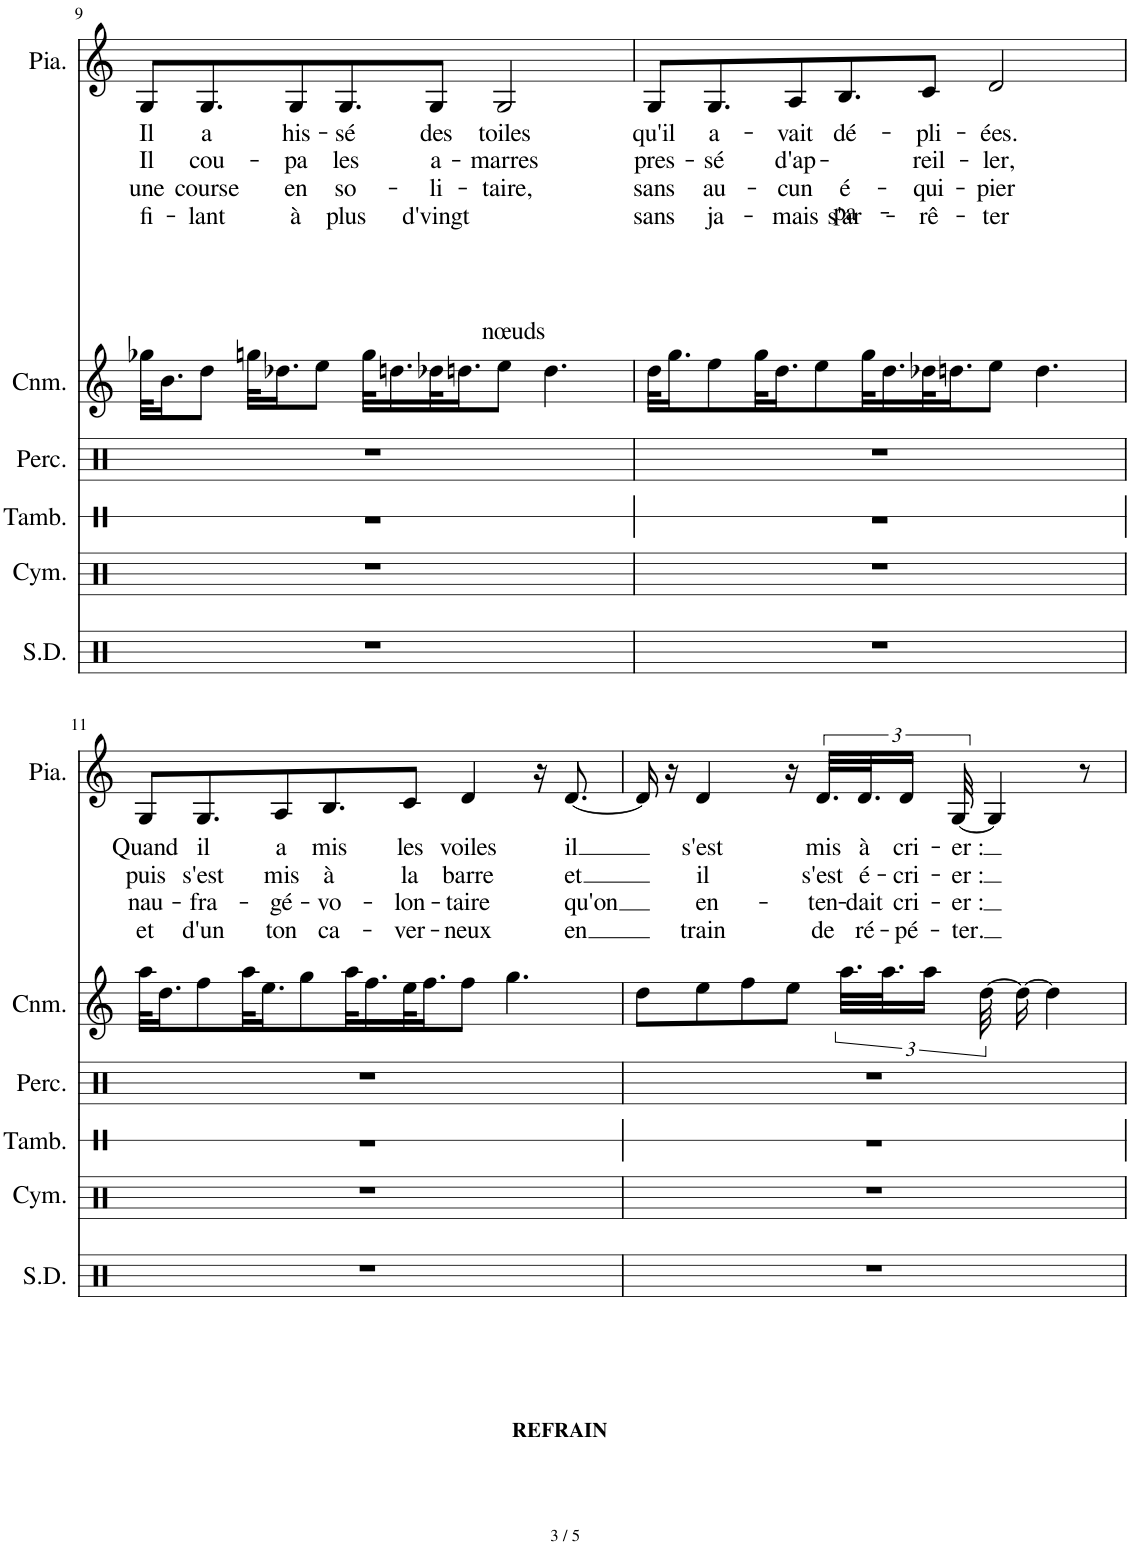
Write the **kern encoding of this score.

**kern	**kern	**kern	**kern	**kern	**kern	**text	**text	**text	**text
*part6	*part5	*part4	*part3	*part2	*part1	*part1	*part1	*part1	*part1
*staff6	*staff5	*staff4	*staff3	*staff2	*staff1	*staff1	*staff1	*staff1	*staff1
*I"Caisse claire	*I"Cymbales	*I"Tambourin	*I"Percussion	*I"Cornemuse	*I"Piano	*	*	*	*
*	*I'Cym.	*I'Tamb.	*I'Perc.	*I'Cnm.	*I'Pia.	*	*	*	*
!!LO:PB:g=z
*clefX	*clefX	*clefX	*clefX	*clefG2	*clefG2	*	*	*	*
*	*	*	*	*Trd1c2	*	*	*	*	*
*k[]	*k[]	*k[]	*k[]	*k[]	*k[]	*	*	*	*
*M10/8	*M10/8	*M10/8	*M10/8	*M10/8	*M10/8	*	*	*	*
=9	=9	=9	=9	=9	=9	=9	=9	=9	=9
!	!	!	!	!	!	!LO:LY:b	!LO:LY:b	!LO:LY:b	!LO:LY:b
4%5r	4%5r	4%5r	4%5r	32gg-X\KLL	8G/L	Il	Il	une	fi-
.	.	.	.	16.b\J	.	.	.	.	.
!	!	!	!	!	!	!LO:LY:b	!LO:LY:b	!LO:LY:b	!LO:LY:b
.	.	.	.	8dd\J	8.G/	a	cou-	course	-lant
.	.	.	.	32ggn\KLL	.	.	.	.	.
.	.	.	.	16.dd-X\J	.	.	.	.	.
!	!	!	!	!	!	!LO:LY:b	!LO:LY:b	!LO:LY:b	!LO:LY:b
.	.	.	.	.	8G/	his-	-pa	en	à
.	.	.	.	8ee\J	.	.	.	.	.
!	!	!	!	!	!	!LO:LY:b	!LO:LY:b	!LO:LY:b	!LO:LY:b
.	.	.	.	.	8.G/	-sé	les	so-	plus
.	.	.	.	32gg\KLL	.	.	.	.	.
.	.	.	.	16.ddn\	.	.	.	.	.
!	!	!	!	!	!	!LO:LY:b	!LO:LY:b	!LO:LY:b	!LO:LY:b
.	.	.	.	32dd-X\K	8G/J	des	a-	-li-	d'vingt
.	.	.	.	16.ddn\J	.	.	.	.	.
!	!	!	!	!	!	!LO:LY:b	!LO:LY:b	!LO:LY:b	!LO:LY:b
.	.	.	.	8ee\J	2G/	toiles	-marres	-taire,	nœuds
.	.	.	.	4.dd\	.	.	.	.	.
=10	=10	=10	=10	=10	=10	=10	=10	=10	=10
!	!	!	!	!	!	!LO:LY:b	!LO:LY:b	!LO:LY:b	!LO:LY:b
4%5r	4%5r	4%5r	4%5r	32dd\KLL	8G/L	qu'il	pres-	sans	sans
.	.	.	.	16.gg\J	.	.	.	.	.
!	!	!	!	!	!	!LO:LY:b	!LO:LY:b	!LO:LY:b	!LO:LY:b
.	.	.	.	8ff\	8.G/	a-	-sé	au-	ja-
.	.	.	.	32gg\KL	.	.	.	.	.
.	.	.	.	16.dd\J	.	.	.	.	.
!	!	!	!	!	!	!LO:LY:b	!LO:LY:b	!LO:LY:b	!LO:LY:b
.	.	.	.	.	8A/	-vait	d'ap-	-cun	-mais
.	.	.	.	8ee\	.	.	.	.	.
!	!	!	!	!	!	!LO:LY:b	!LO:LY:b	!LO:LY:b	!LO:LY:b
.	.	.	.	.	8.B/	dé-	-pa-	é-	s'ar-
.	.	.	.	32gg\KL	.	.	.	.	.
.	.	.	.	16.dd\	.	.	.	.	.
!	!	!	!	!	!	!LO:LY:b	!LO:LY:b	!LO:LY:b	!LO:LY:b
.	.	.	.	32dd-X\K	8c/J	-pli-	-reil-	-qui-	-rê-
.	.	.	.	16.ddn\J	.	.	.	.	.
!	!	!	!	!	!	!LO:LY:b	!LO:LY:b	!LO:LY:b	!LO:LY:b
.	.	.	.	8ee\J	2d/	-ées.	-ler,	-pier	-ter
.	.	.	.	4.dd\	.	.	.	.	.
!!LO:LB:g=z
=11	=11	=11	=11	=11	=11	=11	=11	=11	=11
!	!	!	!	!	!	!LO:LY:b	!LO:LY:b	!LO:LY:b	!LO:LY:b
4%5r	4%5r	4%5r	4%5r	32aa\KLL	8G/L	Quand	puis	nau-	et
.	.	.	.	16.dd\J	.	.	.	.	.
!	!	!	!	!	!	!LO:LY:b	!LO:LY:b	!LO:LY:b	!LO:LY:b
.	.	.	.	8ff\	8.G/	il	s'est	-fra-	d'un
.	.	.	.	32aa\KL	.	.	.	.	.
.	.	.	.	16.ee\J	.	.	.	.	.
!	!	!	!	!	!	!LO:LY:b	!LO:LY:b	!LO:LY:b	!LO:LY:b
.	.	.	.	.	8A/	a	mis	-gé-	ton
.	.	.	.	8gg\	.	.	.	.	.
!	!	!	!	!	!	!LO:LY:b	!LO:LY:b	!LO:LY:b	!LO:LY:b
.	.	.	.	.	8.B/	mis	à	-vo-	ca-
.	.	.	.	32aa\KL	.	.	.	.	.
.	.	.	.	16.ff\	.	.	.	.	.
!	!	!	!	!	!	!LO:LY:b	!LO:LY:b	!LO:LY:b	!LO:LY:b
.	.	.	.	32ee\K	8c/J	les	la	-lon-	-ver-
.	.	.	.	16.ff\J	.	.	.	.	.
!	!	!	!	!	!	!LO:LY:b	!LO:LY:b	!LO:LY:b	!LO:LY:b
.	.	.	.	8ff\J	4d/	voiles	barre	-taire	-neux
.	.	.	.	4.gg\	.	.	.	.	.
.	.	.	.	.	16r	.	.	.	.
!	!	!	!	!	!	!LO:LY:b	!LO:LY:b	!LO:LY:b	!LO:LY:b
.	.	.	.	.	[8.d/	il	et	qu'on	en
=12	=12	=12	=12	=12	=12	=12	=12	=12	=12
4%5r	4%5r	4%5r	4%5r	8dd\L	16d/]	.	.	.	.
.	.	.	.	.	16r	.	.	.	.
!	!	!	!	!	!	!LO:LY:b	!LO:LY:b	!LO:LY:b	!LO:LY:b
.	.	.	.	8ee\	4d/	s'est	il	en-	train
.	.	.	.	8ff\	.	.	.	.	.
.	.	.	.	8ee\J	16r	.	.	.	.
!	!	!	!	!	!	!LO:LY:b	!LO:LY:b	!LO:LY:b	!LO:LY:b
.	.	.	.	.	96%7.d/LLL	mis	s'est	-ten-	de
.	.	.	.	96%7.aa\LLL	.	.	.	.	.
!	!	!	!	!	!	!LO:LY:b	!LO:LY:b	!LO:LY:b	!LO:LY:b
.	.	.	.	.	96%7.d/J	à	é-	-dait	ré-
.	.	.	.	96%7.aa\J	.	.	.	.	.
!	!	!	!	!	!	!LO:LY:b	!LO:LY:b	!LO:LY:b	!LO:LY:b
.	.	.	.	.	48%7d/JJ	cri-	-cri-	cri-	-pé-
.	.	.	.	48%7aa\JJ	.	.	.	.	.
!	!	!	!	!	!	!LO:LY:b	!LO:LY:b	!LO:LY:b	!LO:LY:b
.	.	.	.	.	[96%7G/	-er :	-er :	-er :	-ter.
.	.	.	.	[96%7dd\	.	.	.	.	.
.	.	.	.	.	4G/]	.	.	.	.
.	.	.	.	16dd\_	.	.	.	.	.
.	.	.	.	4dd\]	.	.	.	.	.
.	.	.	.	.	8r	.	.	.	.
=	=	=	=	=	=	=	=	=	=
*-	*-	*-	*-	*-	*-	*-	*-	*-	*-
